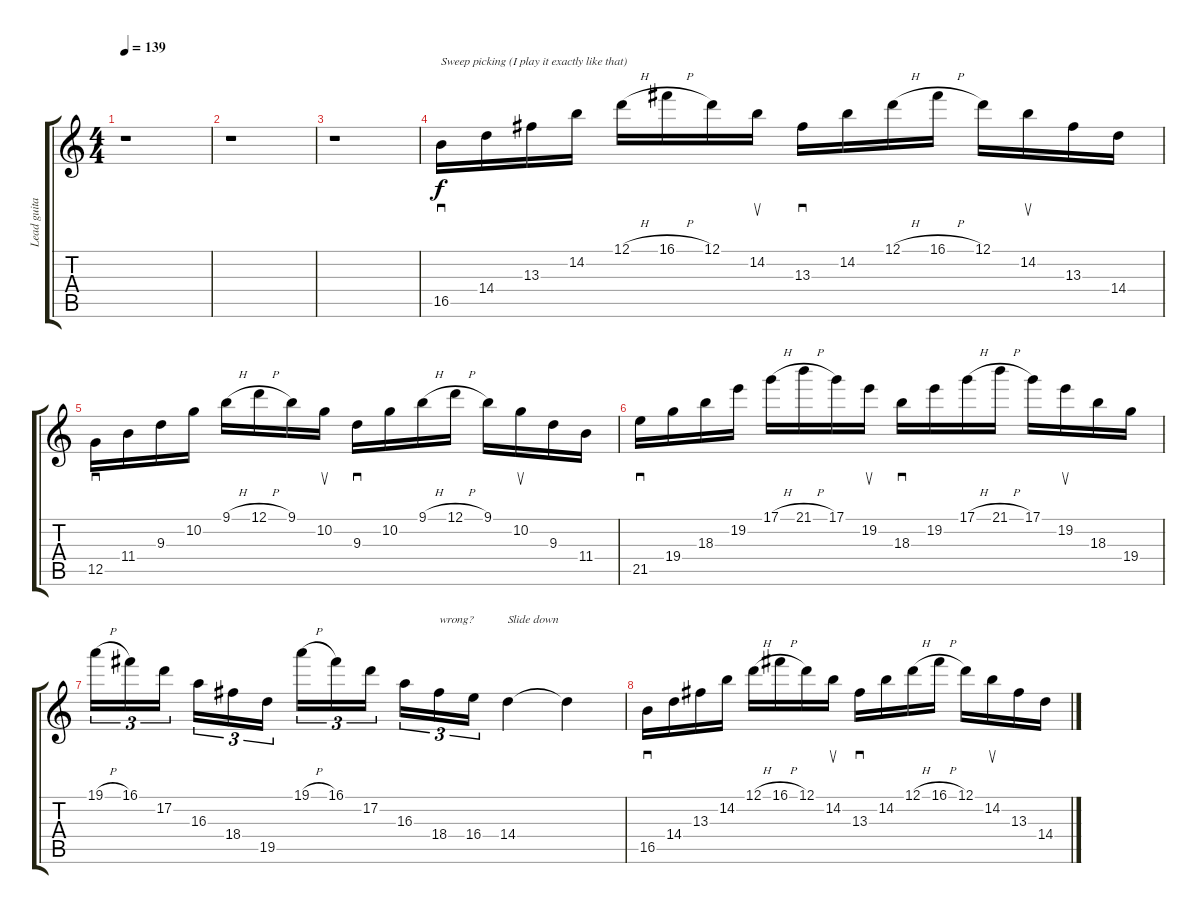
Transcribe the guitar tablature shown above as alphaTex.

\track ("Lead guitar" "Lead guita") {instrument distortionguitar}
\staff {score tabs}
\tuning (D4 A3 F3 C3 G2 D2) {hide}
\ts (4 4)
\tempo 139
\clef g2
\ks c
r.1{dy f} |
r.1 |
r.1 |
16.5.16{sd txt "Sweep picking (I play it exactly like that)"} 14.4.16 13.3.16 14.2.16 12.1{h}.16 16.1{h}.16 12.1.16 14.2.16{su} 13.3.16{sd} 14.2.16 12.1{h}.16 16.1{h}.16 12.1.16 14.2.16{su} 13.3.16 14.4.16 |
12.5.16{sd} 11.4.16 9.3.16 10.2.16 9.1{h}.16 12.1{h}.16 9.1.16 10.2.16{su} 9.3.16{sd} 10.2.16 9.1{h}.16 12.1{h}.16 9.1.16 10.2.16{su} 9.3.16 11.4.16 |
21.5.16{sd} 19.4.16 18.3.16 19.2.16 17.1{h}.16 21.1{h}.16 17.1.16 19.2.16{su} 18.3.16{sd} 19.2.16 17.1{h}.16 21.1{h}.16 17.1.16 19.2.16{su} 18.3.16 19.4.16 |
19.1{h}.16{tu (3 2)} 16.1.16{tu (3 2)} 17.2.16{tu (3 2) beam splitsecondary} 16.3.16{tu (3 2)} 18.4.16{tu (3 2)} 19.5.16{tu (3 2)} 19.1{h}.16{tu (3 2)} 16.1.16{tu (3 2)} 17.2.16{tu (3 2) beam splitsecondary} 16.3.16{tu (3 2)} 18.4.16{tu (3 2) txt "wrong?"} 16.4.16{tu (3 2)} 14.4.4{txt "Slide down"} 14.4{t}.4 |
16.5.16{sd} 14.4.16 13.3.16 14.2.16 12.1{h}.16 16.1{h}.16 12.1.16 14.2.16{su} 13.3.16{sd} 14.2.16 12.1{h}.16 16.1{h}.16 12.1.16 14.2.16{su} 13.3.16 14.4.16
